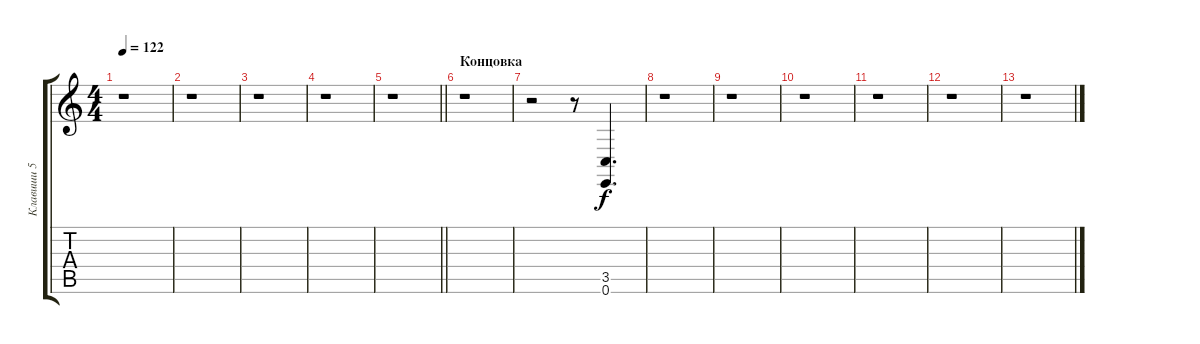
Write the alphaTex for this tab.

\track ("Клавиши 5" "Клавиши 5") {instrument gunshot}
\staff {score tabs}
\tuning (E4 B3 G3 D3 A2 E2) {hide}
\ts (4 4)
\tempo 122
\clef g2
\ks c
r.1{dy f} |
r.1 |
r.1 |
r.1 |
\barLineRight lightlight
r.1 |
\section ("" "Концовка")
r.1 |
r.2 r.8 (3.5 0.6).4{d} |
r.1 |
r.1 |
r.1 |
r.1 |
r.1 |
r.1
